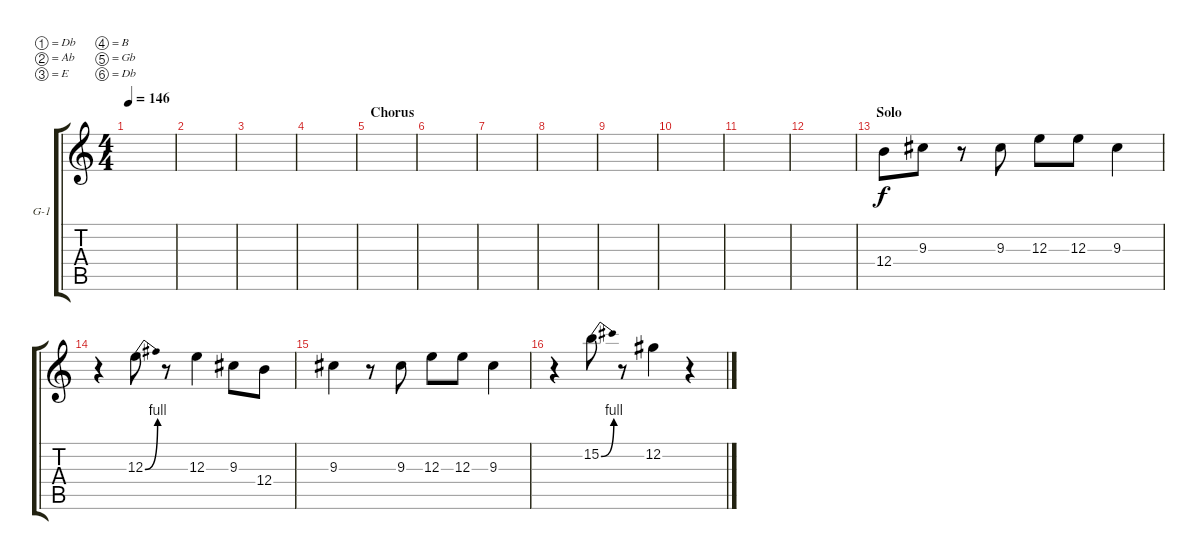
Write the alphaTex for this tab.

\defaultSystemsLayout 4
\bracketExtendMode groupsimilarinstruments
\firstSystemTrackNameOrientation horizontal
\otherSystemsTrackNameOrientation horizontal
\track ("Guitar 1" "G-1") {instrument distortionguitar}
\staff {score tabs}
\tuning (Db4 Ab3 E3 B2 Gb2 Db2)
\ts (4 4)
\tempo 146
\clef g2
\scale
0.333333
\ks c
|
\scale
0.333333 |
\scale
0.333333 |
\scale
0.333333 |
\section ("" "Chorus")
\scale
0.333333 |
\scale
0.333333 |
\scale
0.333333 |
\scale
0.333333 |
\scale
0.333333 |
\scale
0.333333 |
\scale
0.333333 |
\scale
0.333333 |
\section ("" "Solo")
\scale
0.333333 12.4.8 9.3.8 r.8 9.3.8 12.3.8 12.3.8 9.3.4 |
\scale
0.333333 r.4 12.3{be (bend 0 0 15 4)}.8 r.8 12.3.4 9.3.8 12.4.8 |
\scale
0.333333 9.3.4 r.8 9.3.8 12.3.8 12.3.8 9.3.4 |
\scale
0.333333 r.4 15.2{be (bend 0 0 15 4)}.8 r.8 12.2.4 r.4
